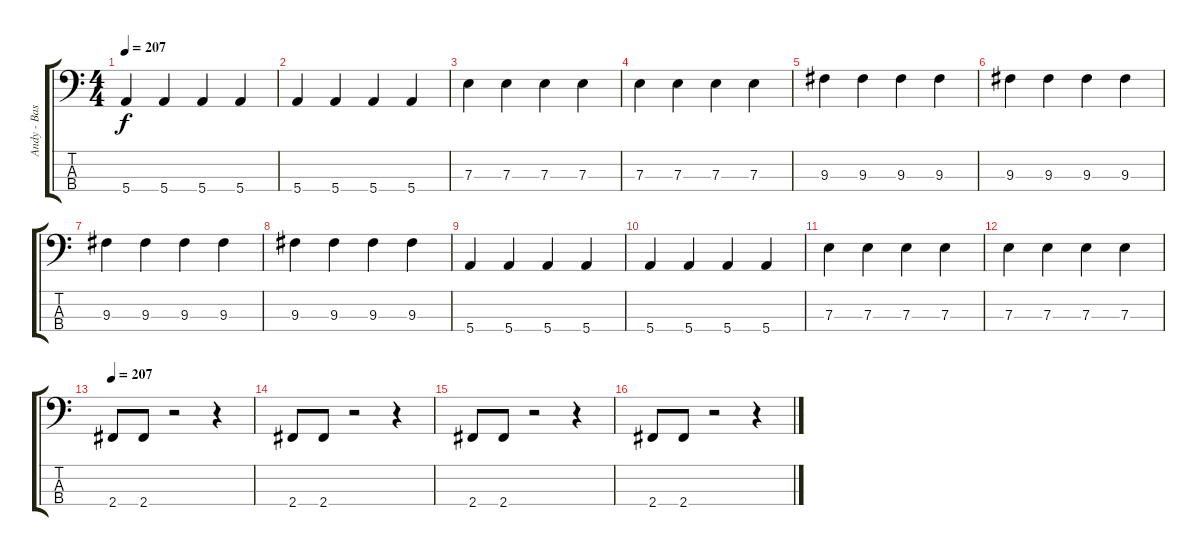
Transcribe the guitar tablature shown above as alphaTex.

\track ("Andy - Bass" "Andy - Bas") {instrument electricbasspick}
\staff {score tabs}
\tuning (G2 D2 A1 E1) {hide}
\ts (4 4)
\tempo 207
\clef f4
\ks c
5.4.4{dy f} 5.4.4 5.4.4 5.4.4 |
5.4.4 5.4.4 5.4.4 5.4.4 |
7.3.4 7.3.4 7.3.4 7.3.4 |
7.3.4 7.3.4 7.3.4 7.3.4 |
9.3.4 9.3.4 9.3.4 9.3.4 |
9.3.4 9.3.4 9.3.4 9.3.4 |
9.3.4 9.3.4 9.3.4 9.3.4 |
9.3.4 9.3.4 9.3.4 9.3.4 |
5.4.4 5.4.4 5.4.4 5.4.4 |
5.4.4 5.4.4 5.4.4 5.4.4 |
7.3.4 7.3.4 7.3.4 7.3.4 |
7.3.4 7.3.4 7.3.4 7.3.4 |
\tempo 207
2.4.8 2.4.8 r.2 r.4 |
2.4.8 2.4.8 r.2 r.4 |
2.4.8 2.4.8 r.2 r.4 |
2.4.8 2.4.8 r.2 r.4
